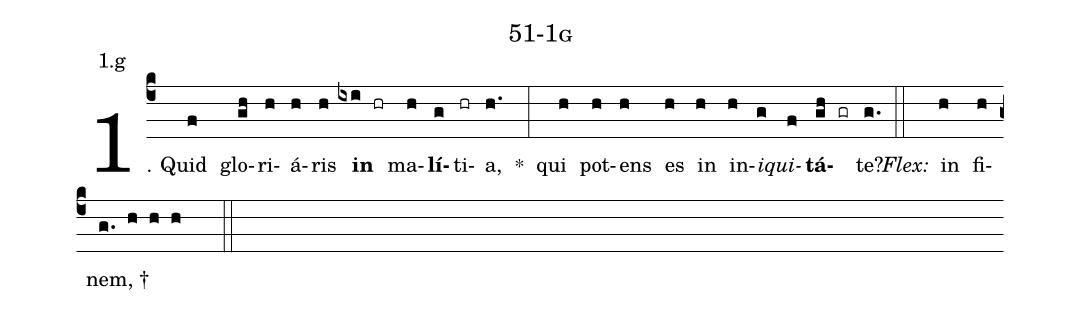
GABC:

name: 51-1g;
annotation: 1.g;
%%
(c4)1. Quid(f) glo(gh)ri(h)á(h)ris(h) <b>in</b>(ixi hr) ma(h)<b>lí</b>(g)ti(hr)a,(h.) *(:) qui(h) pot(h)ens(h) es(h) in(h) in(h)<i>i</i>(g)<i>qui</i>(f)<b>tá</b>(gh gr)te?(g.) (::)
<i>Flex:</i>()  in(h) fi(h)nem, †(g. h h h  ::)
